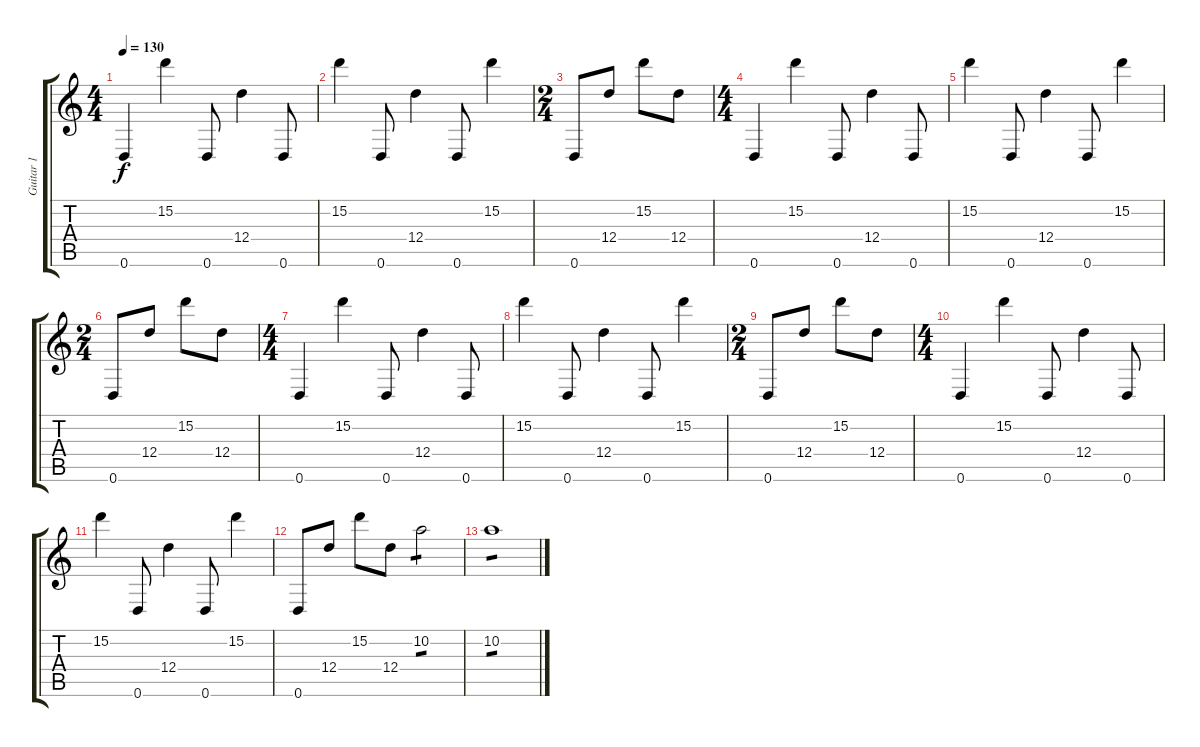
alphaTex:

\track ("Guitar 1" "Guitar 1") {instrument distortionguitar}
\staff {score tabs}
\tuning (E4 B3 G3 D3 A2 D2) {hide}
\ts (4 4)
\tempo 130
\clef g2
\ks c
0.6.4{dy f} 15.2.4 0.6.8 12.4.4 0.6.8 |
15.2.4 0.6.8 12.4.4 0.6.8 15.2.4 |
\ts (2 4)
0.6.8 12.4.8 15.2.8 12.4.8 |
\ts (4 4)
0.6.4 15.2.4 0.6.8 12.4.4 0.6.8 |
15.2.4 0.6.8 12.4.4 0.6.8 15.2.4 |
\ts (2 4)
0.6.8 12.4.8 15.2.8 12.4.8 |
\ts (4 4)
0.6.4 15.2.4 0.6.8 12.4.4 0.6.8 |
15.2.4 0.6.8 12.4.4 0.6.8 15.2.4 |
\ts (2 4)
0.6.8 12.4.8 15.2.8 12.4.8 |
\ts (4 4)
0.6.4 15.2.4 0.6.8 12.4.4 0.6.8 |
15.2.4 0.6.8 12.4.4 0.6.8 15.2.4 |
0.6.8 12.4.8 15.2.8 12.4.8 10.2.2{tp 1} |
10.2.1{tp 1}
